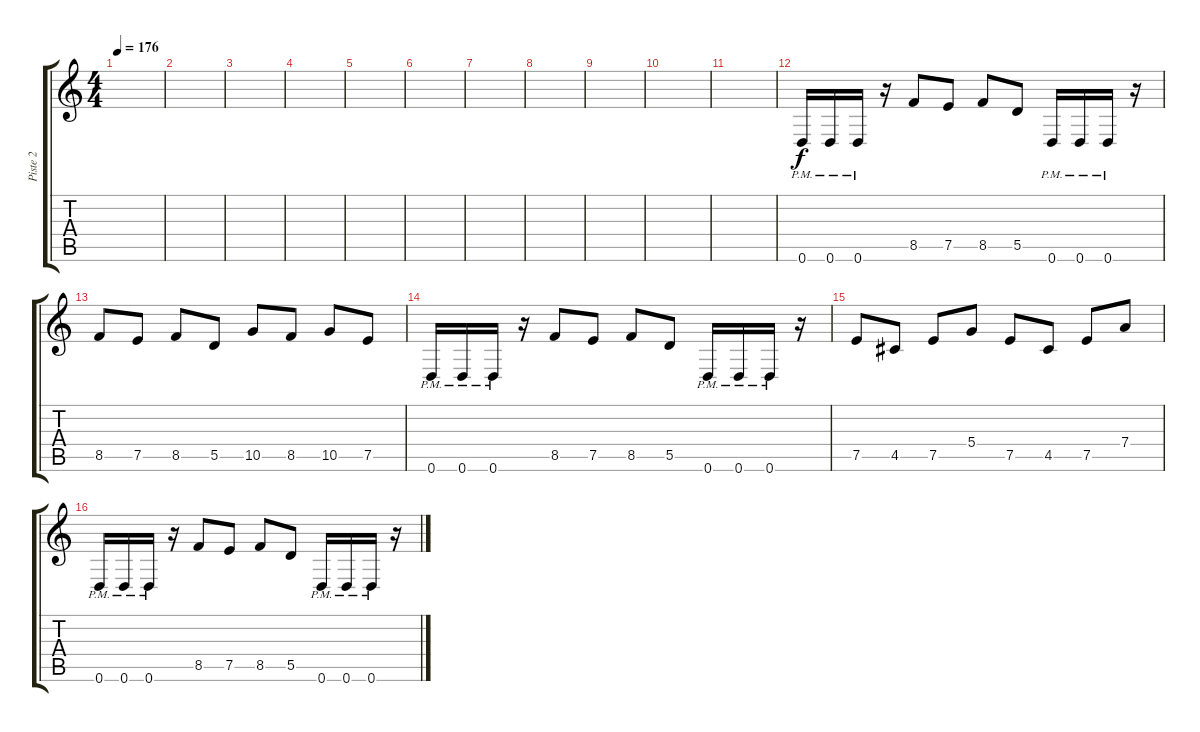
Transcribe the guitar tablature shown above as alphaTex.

\track ("Piste 2" "Piste 2") {instrument overdrivenguitar}
\staff {score tabs}
\tuning (E4 B3 G3 D3 A2 D2) {hide}
\ts (4 4)
\tempo 176
\clef g2
\ks c
|
|
|
|
|
|
|
|
|
|
|
0.6{pm}.16{volume 16 balance 16} 0.6{pm}.16 0.6{pm}.16 r.16 8.5.8 7.5.8 8.5.8 5.5.8 0.6{pm}.16 0.6{pm}.16 0.6{pm}.16 r.16 |
8.5.8 7.5.8 8.5.8 5.5.8 10.5.8 8.5.8 10.5.8 7.5.8 |
0.6{pm}.16 0.6{pm}.16 0.6{pm}.16 r.16 8.5.8 7.5.8 8.5.8 5.5.8 0.6{pm}.16 0.6{pm}.16 0.6{pm}.16 r.16 |
7.5.8 4.5.8 7.5.8 5.4.8 7.5.8 4.5.8 7.5.8 7.4.8 |
0.6{pm}.16 0.6{pm}.16 0.6{pm}.16 r.16 8.5.8 7.5.8 8.5.8 5.5.8 0.6{pm}.16 0.6{pm}.16 0.6{pm}.16 r.16
